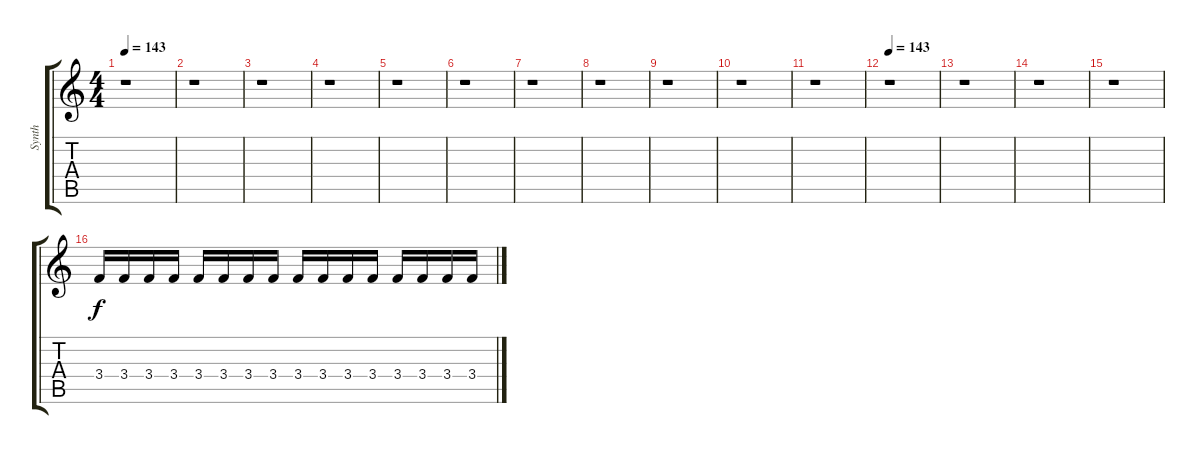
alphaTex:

\track ("Synth" "Synth") {instrument synthbass1}
\staff {score tabs}
\tuning (E4 B3 G3 D3 A2 E2) {hide}
\ts (4 4)
\tempo 143
\clef g2
\ks c
r.1{dy f} |
r.1 |
r.1 |
r.1 |
r.1 |
r.1 |
r.1 |
r.1 |
r.1 |
r.1 |
r.1 |
\tempo 143
r.1 |
r.1 |
r.1 |
r.1 |
3.4.16 3.4.16 3.4.16 3.4.16 3.4.16 3.4.16 3.4.16 3.4.16 3.4.16 3.4.16 3.4.16 3.4.16 3.4.16 3.4.16 3.4.16 3.4.16
